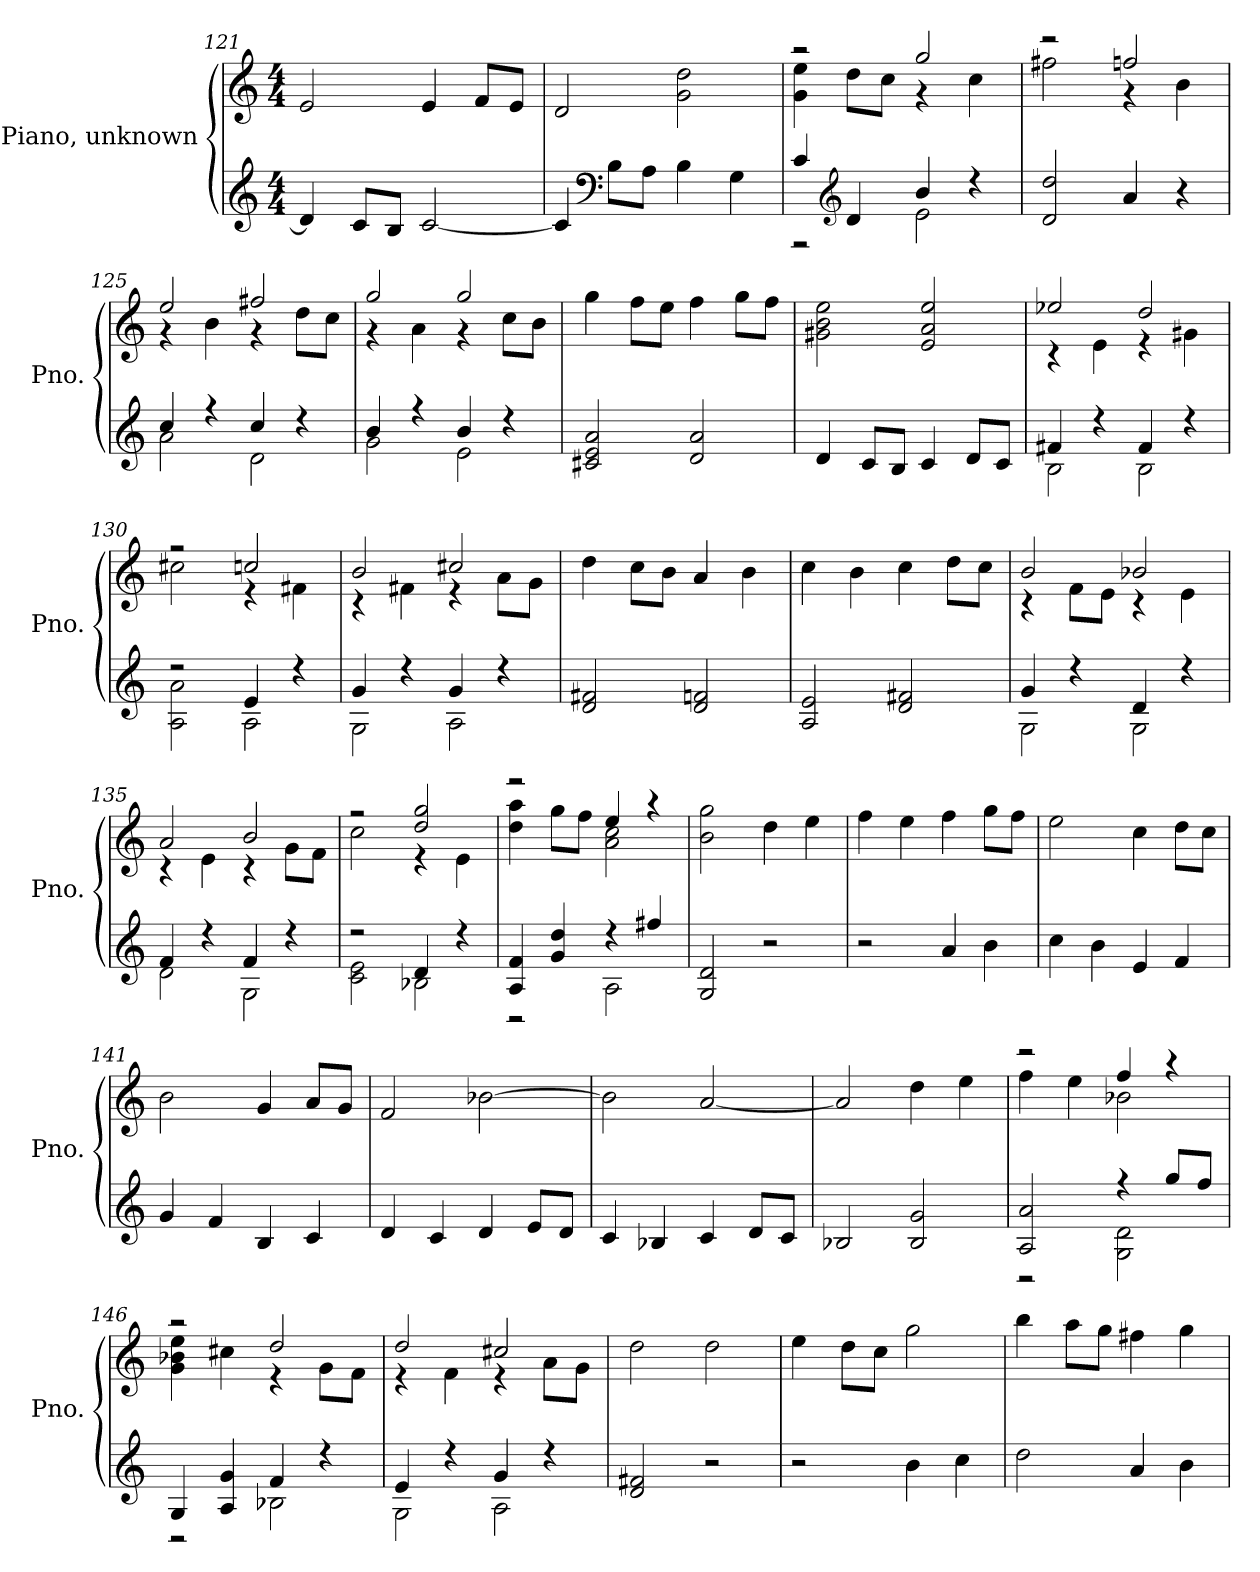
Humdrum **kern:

**kern	**kern
*part1	*part1
*staff2	*staff1
*I"Piano, unknown	*
*I'Pno.	*
*clefG2	*clefG2
*k[]	*k[]
*M4/4	*M4/4
=121	=121
4d/]	2e/
8c/L	.
8B/J	.
[2c/	4e/
.	8f/L
.	8e/J
=122	=122
4c/]	2d/
*clefF4	*
8B\L	.
8A\J	.
4B\	2g\ 2dd\
4G\	.
=123	=123
*^	*^
4c/	2r	2r	4g\ 4ee\
*clefG2	*	*	*
4d/	.	.	8dd\L
.	.	.	8cc\J
4b/	2e\	2gg/	4r
4r	.	.	4cc\
*v	*v	*	*
=124	=124	=124
2d/ 2dd/	2r	2ff#X\
4a/	2ffn/	4r
4r	.	4b\
!!LO:LB:g=z	!!
=125	=125	=125
*^	*	*
4cc/	2a\	2ee/	4r
4r	.	.	4b\
4cc/	2d\	2ff#X/	4r
4r	.	.	8dd\L
.	.	.	8cc\J
=126	=126	=126	=126
4b/	2g\	2gg/	4r
4r	.	.	4a\
4b/	2e\	2gg/	4r
4r	.	.	8cc\L
.	.	.	8b\J
*v	*v	*	*
*	*v	*v
=127	=127
2c#X/ 2e/ 2a/	4gg\
.	8ff\L
.	8ee\J
2d/ 2a/	4ff\
.	8gg\L
.	8ff\J
=128	=128
4d/	2g#X\ 2b\ 2ee\
8c/L	.
8B/J	.
4c/	2e/ 2a/ 2ee/
8d/L	.
8c/J	.
=129	=129
*^	*^
4f#X/	2B\	2ee-X/	4r
4r	.	.	4e\
4f#/	2B\	2dd/	4r
4r	.	.	4g#X\
=130	=130	=130	=130
2r	2A\ 2a\	2r	2cc#X\
4e/	2A\	2ccn/	4r
4r	.	.	4f#X\
!!LO:LB:g=z	!!
=131	=131	=131	=131
4g/	2G\	2b/	4r
4r	.	.	4f#X\
4g/	2A\	2cc#X/	4r
4r	.	.	8a\L
.	.	.	8g\J
*v	*v	*	*
*	*v	*v
=132	=132
2d/ 2f#X/	4dd\
.	8cc\L
.	8b\J
2d/ 2fn/	4a/
.	4b\
=133	=133
2A/ 2e/	4cc\
.	4b\
2d/ 2f#X/	4cc\
.	8dd\L
.	8cc\J
=134	=134
*^	*^
4g/	2G\	2b/	4r
4r	.	.	8f\L
.	.	.	8e\J
4d/	2G\	2b-X/	4r
4r	.	.	4e\
=135	=135	=135	=135
4f/	2d\	2a/	4r
4r	.	.	4e\
4f/	2G\	2b/	4r
4r	.	.	8g\L
.	.	.	8f\J
=136	=136	=136	=136
2r	2c\ 2e\	2r	2cc\
4d/	2B-X\	2dd/ 2gg/	4r
4r	.	.	4e\
=137	=137	=137	=137
4A/ 4f/	2r	2r	4dd\ 4aa\
4g/ 4dd/	.	.	8gg\L
.	.	.	8ff\J
4r	2A\	4ee/	2a\ 2cc\
4ff#X/	.	4r	.
*v	*v	*	*
*	*v	*v
!!LO:PB:g=z
=138	=138
2G/ 2d/	2b\ 2gg\
2r	4dd\
.	4ee\
=139	=139
2r	4ff\
.	4ee\
4a/	4ff\
4b\	8gg\L
.	8ff\J
=140	=140
4cc\	2ee\
4b\	.
4e/	4cc\
4f/	8dd\L
.	8cc\J
=141	=141
4g/	2b\
4f/	.
4B/	4g/
4c/	8a/L
.	8g/J
=142	=142
4d/	2f/
4c/	.
4d/	[2b-X\
8e/L	.
8d/J	.
=143	=143
4c/	2b-\]
4B-X/	.
4c/	[2a/
8d/L	.
8c/J	.
=144	=144
2B-X/	2a/]
2B-/ 2g/	4dd\
.	4ee\
!!LO:LB:g=z
=145	=145
*^	*^
2A/ 2a/	2r	2r	4ff\
.	.	.	4ee\
4r	2G\ 2d\	4ff/	2b-X\
8gg/L	.	4r	.
8ff/J	.	.	.
=146	=146	=146	=146
4G/	2r	2r	4g\ 4b-X\ 4ee\
4A/ 4g/	.	.	4cc#X\
4f/	2B-X\	2dd/	4r
4r	.	.	8g\L
.	.	.	8f\J
=147	=147	=147	=147
4e/	2G\	2dd/	4r
4r	.	.	4f\
4g/	2A\	2cc#X/	4r
4r	.	.	8a\L
.	.	.	8g\J
*v	*v	*	*
*	*v	*v
=148	=148
2d/ 2f#X/	2dd\
2r	2dd\
=149	=149
2r	4ee\
.	8dd\L
.	8cc\J
4b\	2gg\
4cc\	.
=150	=150
2dd\	4bb\
.	8aa\L
.	8gg\J
4a/	4ff#X\
4b\	4gg\
=	=
*-	*-
